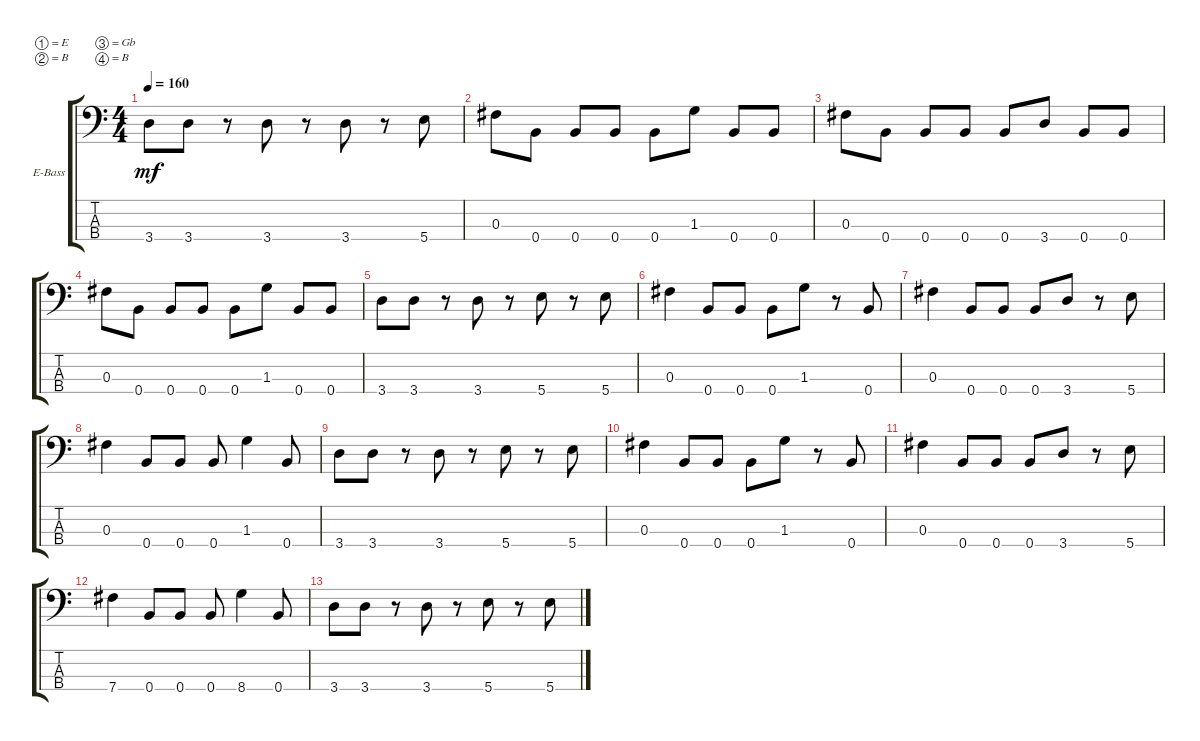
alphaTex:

\defaultSystemsLayout 4
\bracketExtendMode groupsimilarinstruments
\firstSystemTrackNameOrientation horizontal
\otherSystemsTrackNameOrientation horizontal
\track ("Electric Bass" "E-Bass") {instrument electricbassfinger}
\staff {score tabs}
\tuning (E3 B2 Gb2 B1)
\ts (4 4)
\tempo 160
\clef f4
\scale
0.333333
\ks c
3.4.8{dy mf} 3.4.8 r.8 3.4.8 r.8 3.4.8 r.8 5.4.8 |
\scale
0.333333 0.3.8 0.4.8 0.4.8 0.4.8 0.4.8 1.3.8 0.4.8 0.4.8 |
\scale
0.333333 0.3.8 0.4.8 0.4.8 0.4.8 0.4.8 3.4.8 0.4.8 0.4.8 |
\scale
0.333333 0.3.8 0.4.8 0.4.8 0.4.8 0.4.8 1.3.8 0.4.8 0.4.8 |
\scale
0.333333 3.4.8 3.4.8 r.8 3.4.8 r.8 5.4.8 r.8 5.4.8 |
\scale
0.333333 0.3.4 0.4.8 0.4.8 0.4.8 1.3.8 r.8 0.4.8 |
\scale
0.333333 0.3.4 0.4.8 0.4.8 0.4.8 3.4.8 r.8 5.4.8 |
\scale
0.333333 0.3.4 0.4.8 0.4.8 0.4.8 1.3.4 0.4.8 |
\scale
0.333333 3.4.8 3.4.8 r.8 3.4.8 r.8 5.4.8 r.8 5.4.8 |
\scale
0.333333 0.3.4 0.4.8 0.4.8 0.4.8 1.3.8 r.8 0.4.8 |
\scale
0.333333 0.3.4 0.4.8 0.4.8 0.4.8 3.4.8 r.8 5.4.8 |
\scale
0.333333 7.4.4 0.4.8 0.4.8 0.4.8 8.4.4 0.4.8 |
\scale
0.333333 3.4.8 3.4.8 r.8 3.4.8 r.8 5.4.8 r.8 5.4.8 |
\scale
0.333333 |
\scale
0.333333 |
\scale
0.333333
